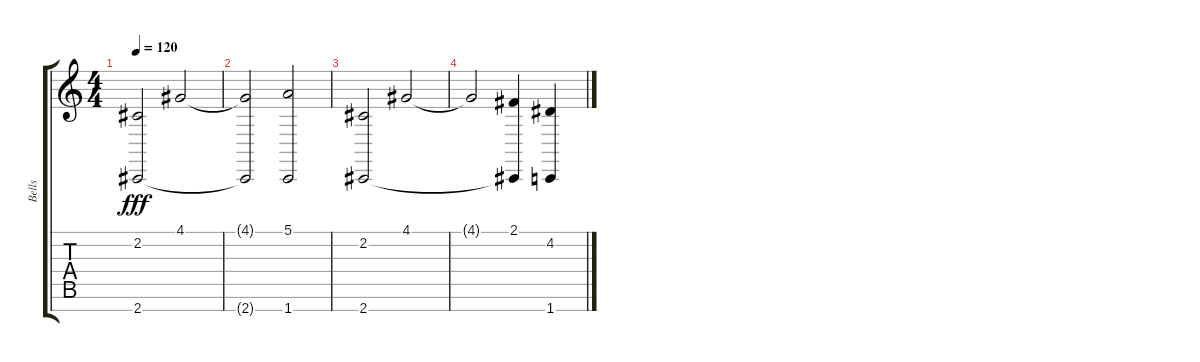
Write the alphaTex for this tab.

\track ("Bells" "Bells") {instrument vibraphone}
\staff {score tabs}
\tuning (E4 B3 G3 D3 A2 E2 B1) {hide}
\ts (4 4)
\tempo 120
\clef g2
\ks c
(2.2 2.7).2{dy fff} 4.1.2 |
(4.1{t} 2.7{t}).2{beam merge} (5.1 1.7).2 |
(2.2 2.7).2 4.1.2 |
4.1{t}.2 (2.1 2.7{t}).4 (4.2 1.7).4
